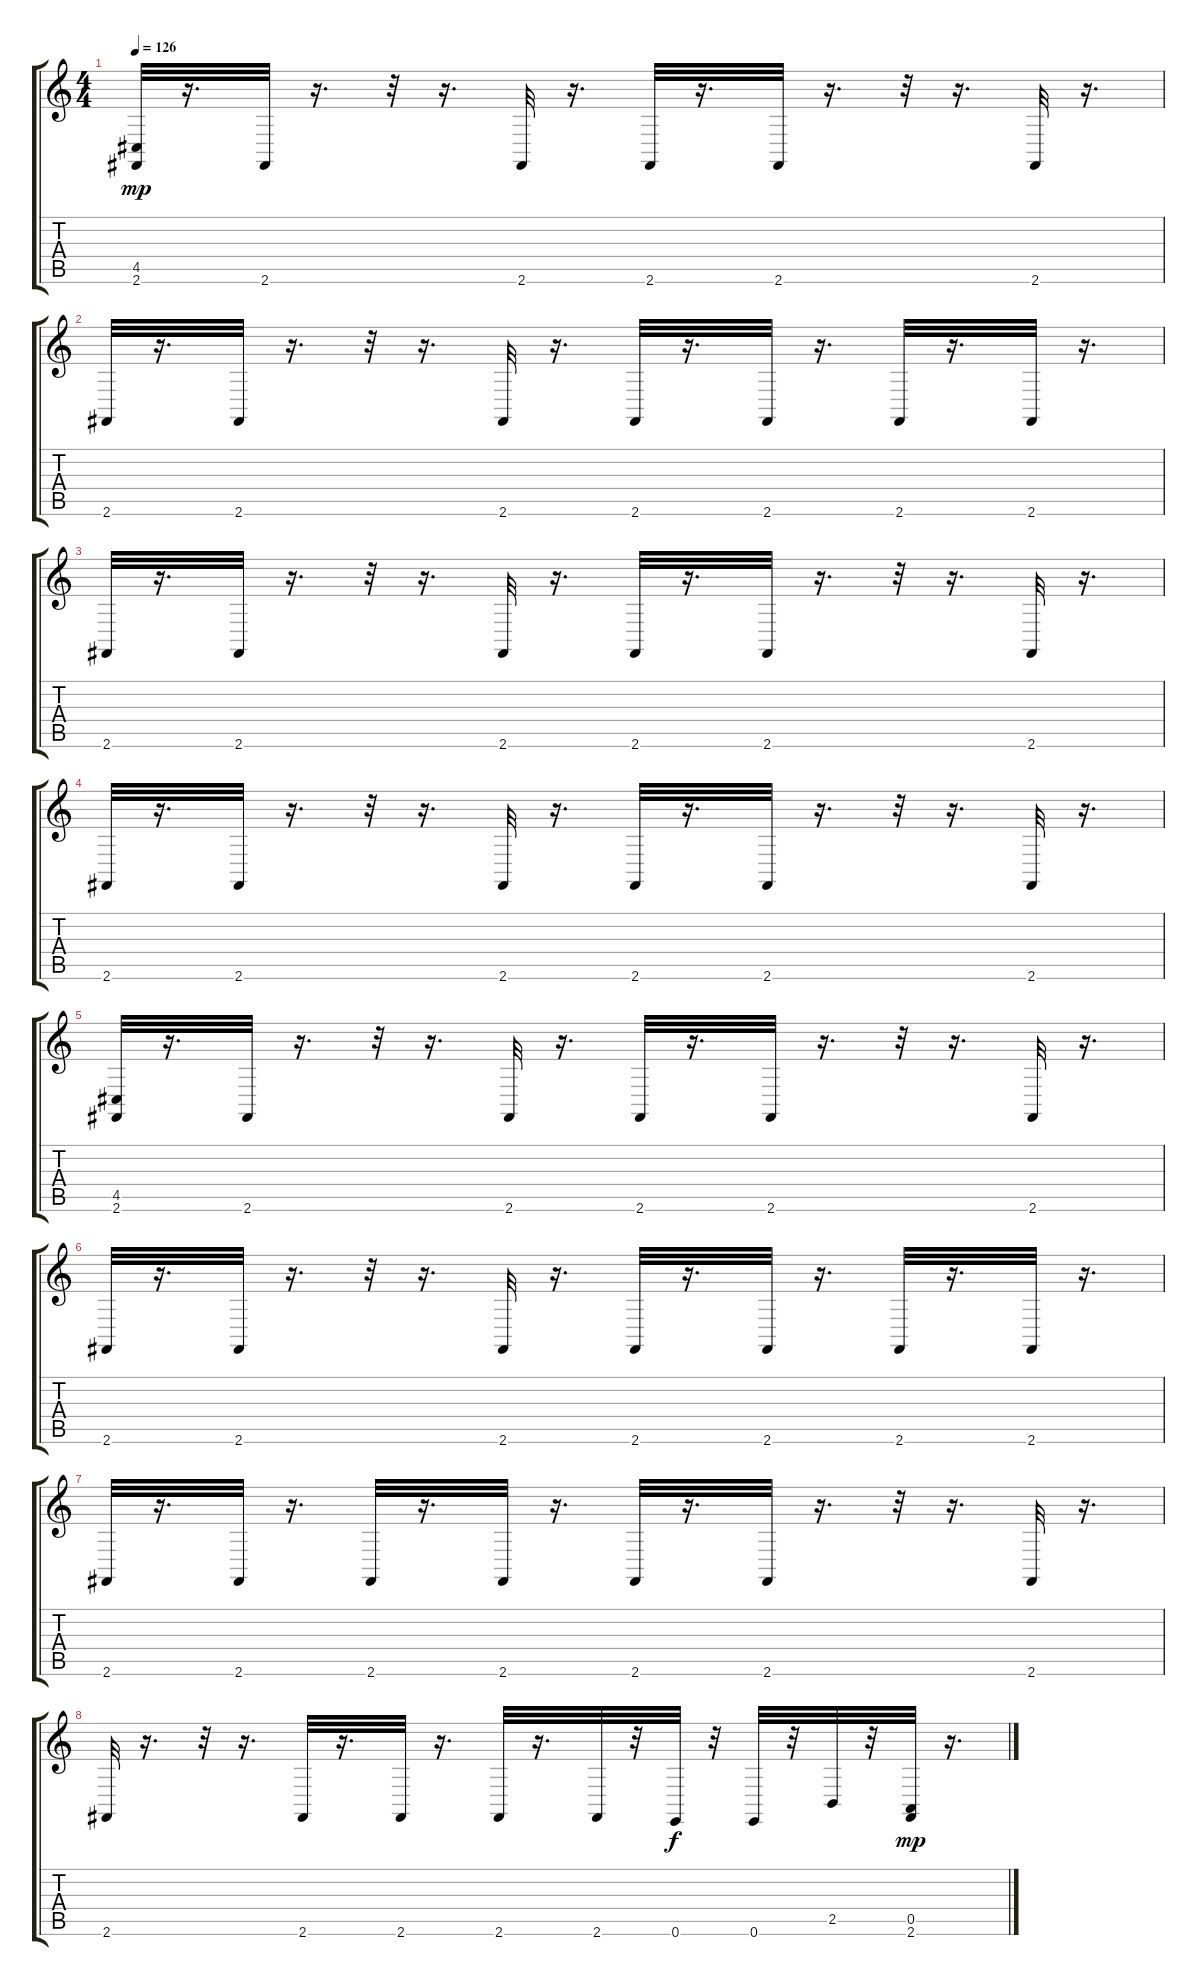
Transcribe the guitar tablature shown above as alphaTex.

\track "" {instrument acousticgrandpiano}
\staff {score tabs}
\tuning (E4 B3 G3 D3 A2 E2) {hide}
\ts (4 4)
\tempo 126
\clef g2
\ks c
(4.5 2.6).32{dy mp} r.16{d} 2.6.32 r.16{d} r.32 r.16{d} 2.6.32 r.16{d} 2.6.32 r.16{d} 2.6.32 r.16{d} r.32 r.16{d} 2.6.32 r.16{d} |
2.6.32 r.16{d} 2.6.32 r.16{d} r.32 r.16{d} 2.6.32 r.16{d} 2.6.32 r.16{d} 2.6.32 r.16{d} 2.6.32 r.16{d} 2.6.32 r.16{d} |
2.6.32 r.16{d} 2.6.32 r.16{d} r.32 r.16{d} 2.6.32 r.16{d} 2.6.32 r.16{d} 2.6.32 r.16{d} r.32 r.16{d} 2.6.32 r.16{d} |
2.6.32 r.16{d} 2.6.32 r.16{d} r.32 r.16{d} 2.6.32 r.16{d} 2.6.32 r.16{d} 2.6.32 r.16{d} r.32 r.16{d} 2.6.32 r.16{d} |
(4.5 2.6).32 r.16{d} 2.6.32 r.16{d} r.32 r.16{d} 2.6.32 r.16{d} 2.6.32 r.16{d} 2.6.32 r.16{d} r.32 r.16{d} 2.6.32 r.16{d} |
2.6.32 r.16{d} 2.6.32 r.16{d} r.32 r.16{d} 2.6.32 r.16{d} 2.6.32 r.16{d} 2.6.32 r.16{d} 2.6.32 r.16{d} 2.6.32 r.16{d} |
2.6.32 r.16{d} 2.6.32 r.16{d} 2.6.32 r.16{d} 2.6.32 r.16{d} 2.6.32 r.16{d} 2.6.32 r.16{d} r.32 r.16{d} 2.6.32 r.16{d} |
2.6.32 r.16{d} r.32 r.16{d} 2.6.32 r.16{d} 2.6.32 r.16{d} 2.6.32 r.16{d} 2.6.32 r.32 0.6.32{dy f} r.32 0.6.32 r.32 2.5.32 r.32 (0.5 2.6).32{dy mp} r.16{d}
